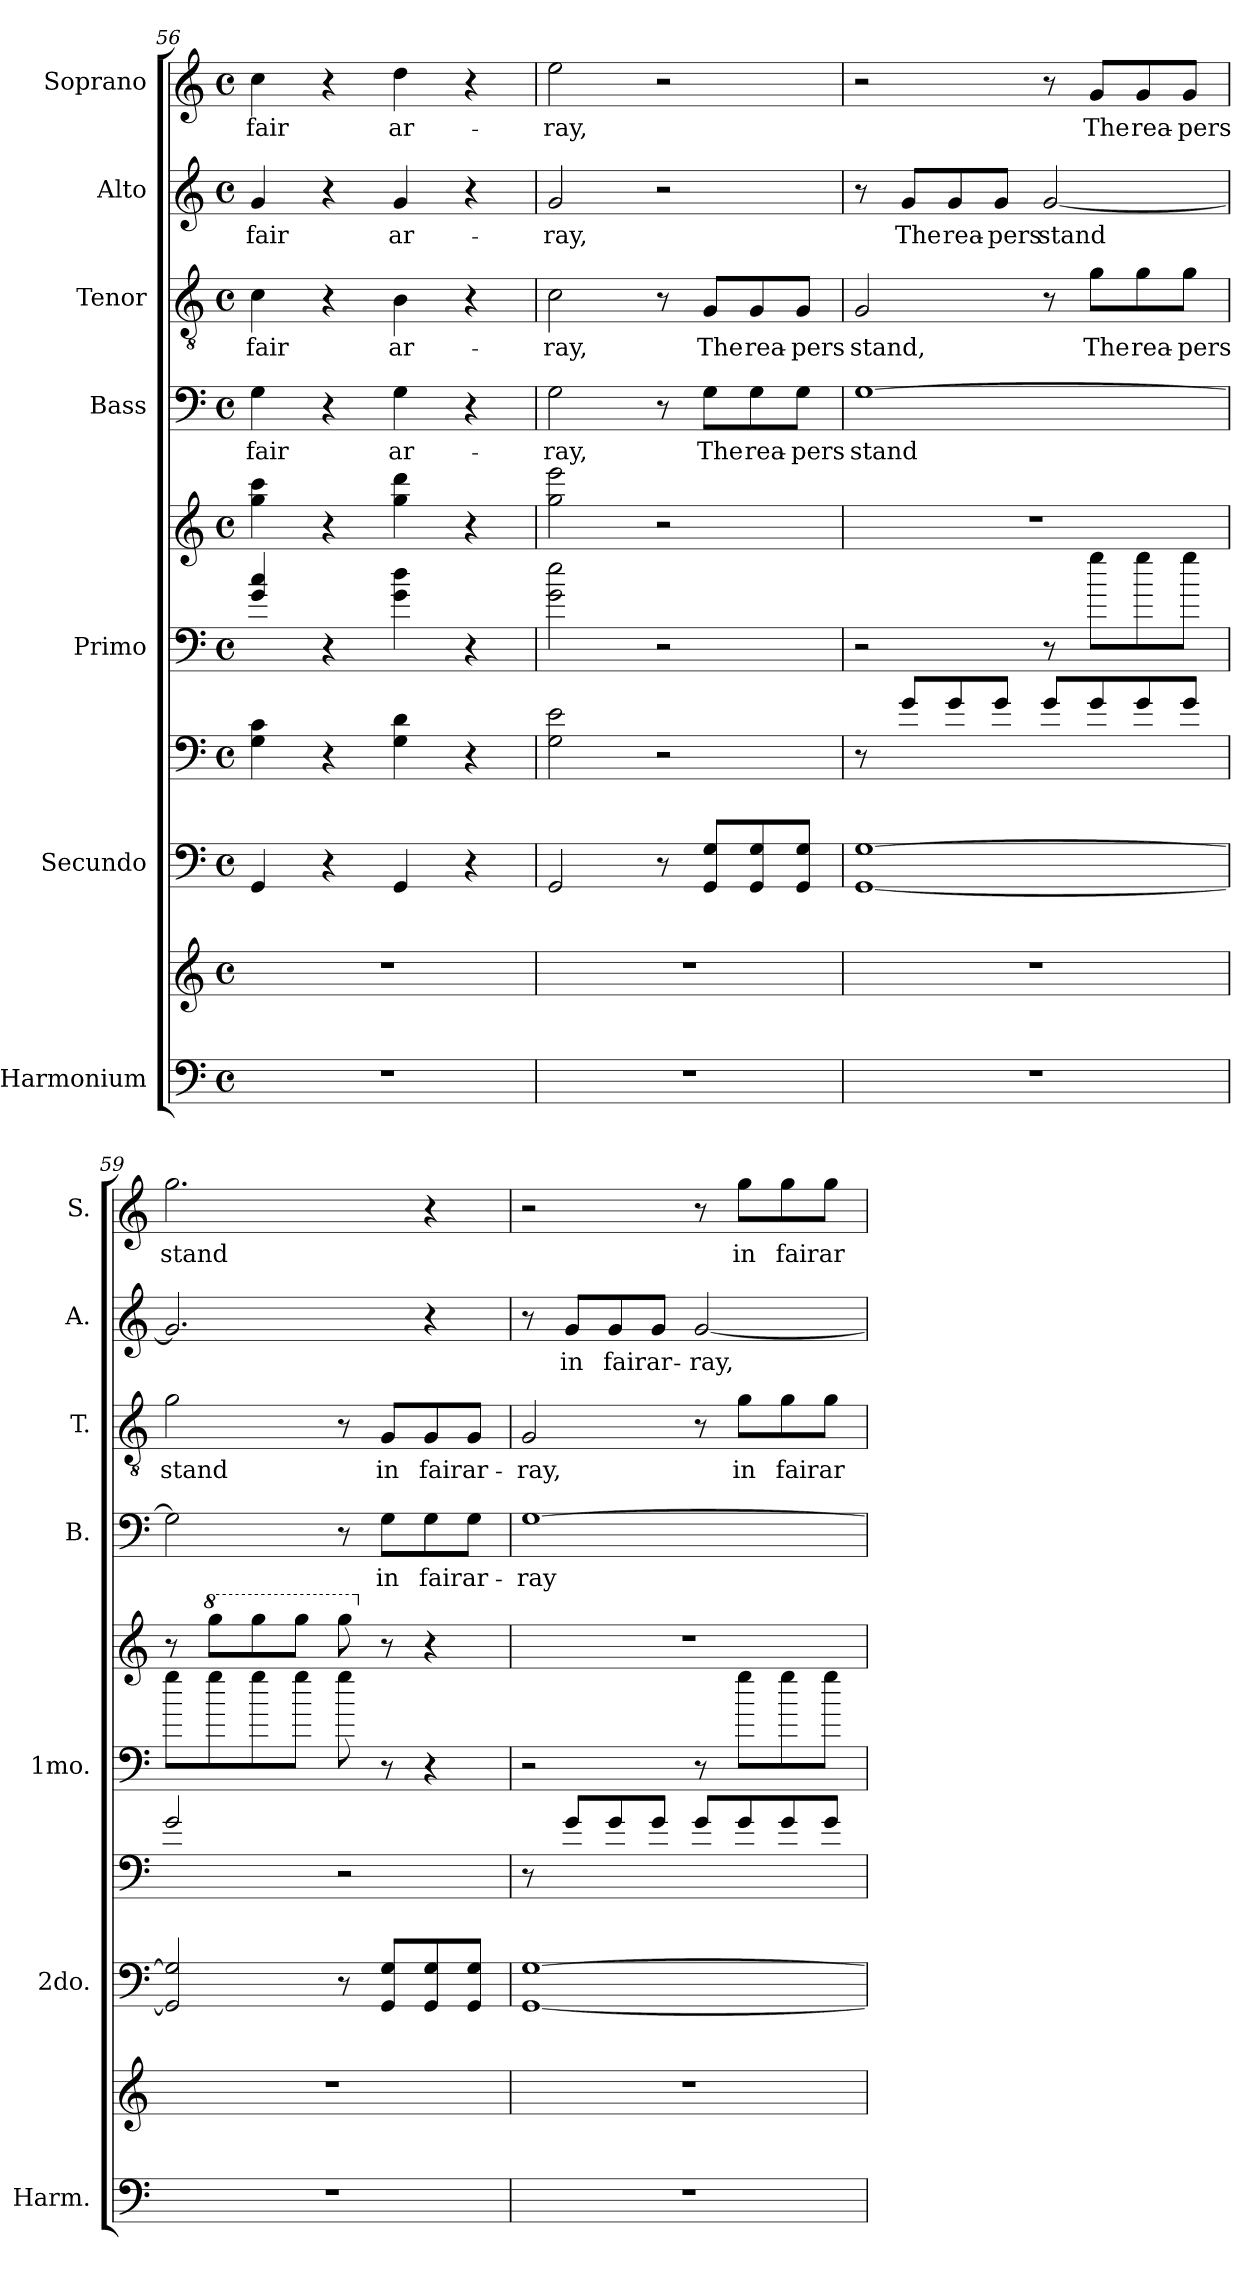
**kern	**kern	**kern	**kern	**kern	**kern	**kern	**text	**kern	**text	**kern	**text	**kern	**text
*part7	*part7	*part6	*part6	*part5	*part5	*part4	*part4	*part3	*part3	*part2	*part2	*part1	*part1
*staff10	*staff9	*staff8	*staff7	*staff6	*staff5	*staff4	*staff4	*staff3	*staff3	*staff2	*staff2	*staff1	*staff1
*I"Harmonium	*	*I"Secundo	*	*I"Primo	*	*I"Bass	*	*I"Tenor	*	*I"Alto	*	*I"Soprano	*
*I'Harm.	*	*I'2do.	*	*I'1mo.	*	*I'B.	*	*I'T.	*	*I'A.	*	*I'S.	*
*clefF4	*clefG2	*clefF4	*clefF4	*clefF4	*clefG2	*clefF4	*	*clefGv2	*	*clefG2	*	*clefG2	*
*k[]	*k[]	*k[]	*k[]	*k[]	*k[]	*k[]	*	*k[]	*	*k[]	*	*k[]	*
*C:	*C:	*C:	*C:	*C:	*C:	*C:	*	*C:	*	*C:	*	*C:	*
*M4/4	*M4/4	*M4/4	*M4/4	*M4/4	*M4/4	*M4/4	*	*M4/4	*	*M4/4	*	*M4/4	*
*met(c)	*met(c)	*met(c)	*met(c)	*met(c)	*met(c)	*met(c)	*	*met(c)	*	*met(c)	*	*met(c)	*
=56	=56	=56	=56	=56	=56	=56	=56	=56	=56	=56	=56	=56	=56
!	!	!	!	!	!	!	!LO:LY:b	!	!LO:LY:b	!	!LO:LY:b	!	!LO:LY:b
1r	1r	4GG/	4G\ 4c\	4g/ 4cc/	4gg\ 4ccc\	4G\	fair	4c\	fair	4g/	fair	4cc\	fair
.	.	4r	4r	4r	4r	4r	.	4r	.	4r	.	4r	.
!	!	!	!	!	!	!	!LO:LY:b	!	!LO:LY:b	!	!LO:LY:b	!	!LO:LY:b
.	.	4GG/	4G\ 4d\	4g\ 4dd\	4gg\ 4ddd\	4G\	ar-	4B\	ar-	4g/	ar-	4dd\	ar-
.	.	4r	4r	4r	4r	4r	.	4r	.	4r	.	4r	.
=57	=57	=57	=57	=57	=57	=57	=57	=57	=57	=57	=57	=57	=57
!	!	!	!	!	!	!	!LO:LY:b	!	!LO:LY:b	!	!LO:LY:b	!	!LO:LY:b
1r	1r	2GG/	2G\ 2e\	2g\ 2ee\	2gg\ 2eee\	2G\	-ray,	2c\	-ray,	2g/	-ray,	2ee\	-ray,
.	.	8r	2r	2r	2r	8r	.	8r	.	2r	.	2r	.
!	!	!	!	!	!	!	!LO:LY:b	!	!LO:LY:b	!	!	!	!
.	.	8GG/ 8G/L	.	.	.	8G\L	The	8G/L	The	.	.	.	.
!	!	!	!	!	!	!	!LO:LY:b	!	!LO:LY:b	!	!	!	!
.	.	8GG/ 8G/	.	.	.	8G\	rea-	8G/	rea-	.	.	.	.
!	!	!	!	!	!	!	!LO:LY:b	!	!LO:LY:b	!	!	!	!
.	.	8GG/ 8G/J	.	.	.	8G\J	-pers	8G/J	-pers	.	.	.	.
=58	=58	=58	=58	=58	=58	=58	=58	=58	=58	=58	=58	=58	=58
!	!	!	!	!	!	!	!LO:LY:b	!	!LO:LY:b	!	!	!	!
1r	1r	[1GG [1G	8r	2r	1r	[1G	stand	2G/	stand,	8r	.	2r	.
!	!	!	!	!	!	!	!	!	!	!	!LO:LY:b	!	!
.	.	.	8g/L	.	.	.	.	.	.	8g/L	The	.	.
!	!	!	!	!	!	!	!	!	!	!	!LO:LY:b	!	!
.	.	.	8g/	.	.	.	.	.	.	8g/	rea-	.	.
!	!	!	!	!	!	!	!	!	!	!	!LO:LY:b	!	!
.	.	.	8g/J	.	.	.	.	.	.	8g/J	-pers	.	.
!	!	!	!	!	!	!	!	!	!	!	!LO:LY:b	!	!
.	.	.	8g/L	8r	.	.	.	8r	.	[2g/	stand	8r	.
!	!	!	!	!	!	!	!	!	!LO:LY:b	!	!	!	!LO:LY:b
.	.	.	8g/	8gg\L	.	.	.	8g\L	The	.	.	8g/L	The
!	!	!	!	!	!	!	!	!	!LO:LY:b	!	!	!	!LO:LY:b
.	.	.	8g/	8gg\	.	.	.	8g\	rea-	.	.	8g/	rea-
!	!	!	!	!	!	!	!	!	!LO:LY:b	!	!	!	!LO:LY:b
.	.	.	8g/J	8gg\J	.	.	.	8g\J	-pers	.	.	8g/J	-pers
!!LO:LB:g=z
=59	=59	=59	=59	=59	=59	=59	=59	=59	=59	=59	=59	=59	=59
!	!	!	!	!	!	!	!	!	!LO:LY:b	!	!	!	!LO:LY:b
1r	1r	2GG/] 2G/]	2g/	8gg\L	8r	2G\]	.	2g\	stand	2.g/]	.	2.gg\	stand
*	*	*	*	*	*8va	*	*	*	*	*	*	*	*
.	.	.	.	8gg\	8ggg\L	.	.	.	.	.	.	.	.
.	.	.	.	8gg\	8ggg\	.	.	.	.	.	.	.	.
.	.	.	.	8gg\J	8ggg\J	.	.	.	.	.	.	.	.
.	.	8r	2r	8gg\	8ggg\	8r	.	8r	.	.	.	.	.
*	*	*	*	*	*X8va	*	*	*	*	*	*	*	*
!	!	!	!	!	!	!	!LO:LY:b	!	!LO:LY:b	!	!	!	!
.	.	8GG/ 8G/L	.	8r	8r	8G\L	in	8G/L	in	.	.	.	.
!	!	!	!	!	!	!	!LO:LY:b	!	!LO:LY:b	!	!	!	!
.	.	8GG/ 8G/	.	4r	4r	8G\	fair	8G/	fair	4r	.	4r	.
!	!	!	!	!	!	!	!LO:LY:b	!	!LO:LY:b	!	!	!	!
.	.	8GG/ 8G/J	.	.	.	8G\J	ar-	8G/J	ar-	.	.	.	.
=60	=60	=60	=60	=60	=60	=60	=60	=60	=60	=60	=60	=60	=60
!	!	!	!	!	!	!	!LO:LY:b	!	!LO:LY:b	!	!	!	!
1r	1r	[1GG [1G	8r	2r	1r	[1G	-ray	2G/	-ray,	8r	.	2r	.
!	!	!	!	!	!	!	!	!	!	!	!LO:LY:b	!	!
.	.	.	8g/L	.	.	.	.	.	.	8g/L	in	.	.
!	!	!	!	!	!	!	!	!	!	!	!LO:LY:b	!	!
.	.	.	8g/	.	.	.	.	.	.	8g/	fair	.	.
!	!	!	!	!	!	!	!	!	!	!	!LO:LY:b	!	!
.	.	.	8g/J	.	.	.	.	.	.	8g/J	ar-	.	.
!	!	!	!	!	!	!	!	!	!	!	!LO:LY:b	!	!
.	.	.	8g/L	8r	.	.	.	8r	.	[2g/	-ray,	8r	.
!	!	!	!	!	!	!	!	!	!LO:LY:b	!	!	!	!LO:LY:b
.	.	.	8g/	8gg\L	.	.	.	8g\L	in	.	.	8gg\L	in
!	!	!	!	!	!	!	!	!	!LO:LY:b	!	!	!	!LO:LY:b
.	.	.	8g/	8gg\	.	.	.	8g\	fair	.	.	8gg\	fair
!	!	!	!	!	!	!	!	!	!LO:LY:b	!	!	!	!LO:LY:b
.	.	.	8g/J	8gg\J	.	.	.	8g\J	ar-	.	.	8gg\J	ar-
=	=	=	=	=	=	=	=	=	=	=	=	=	=
*-	*-	*-	*-	*-	*-	*-	*-	*-	*-	*-	*-	*-	*-
